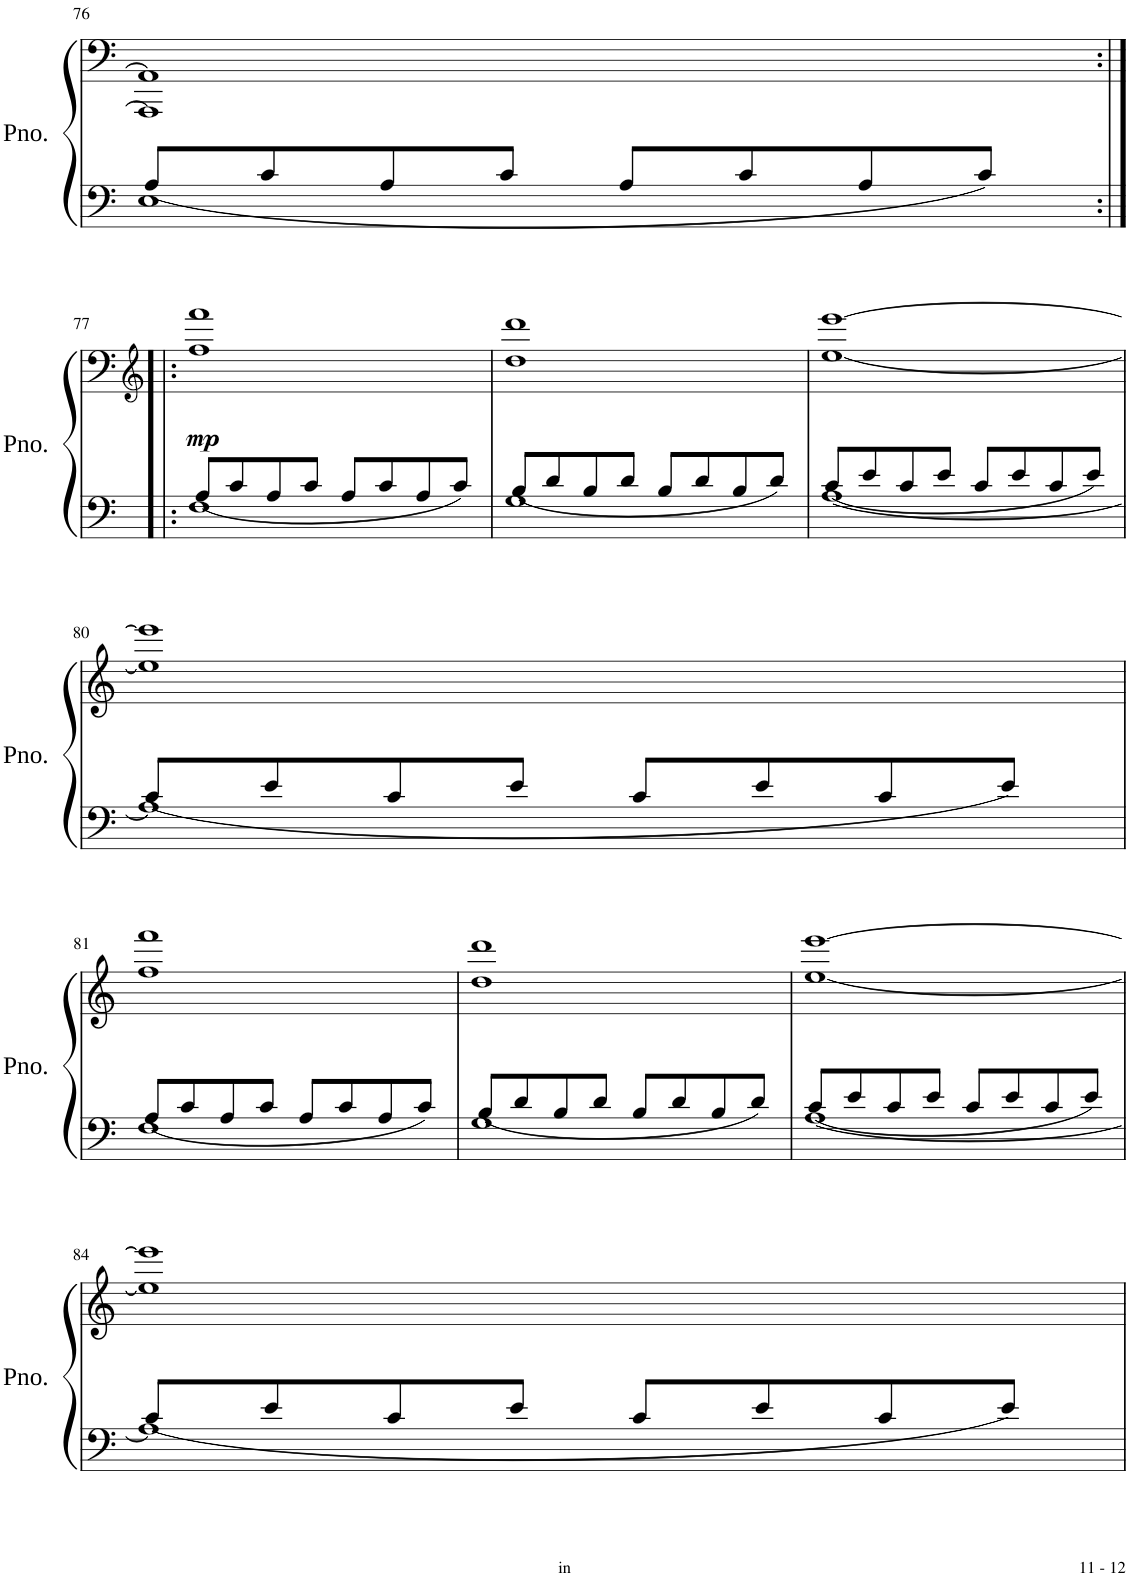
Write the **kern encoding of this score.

**kern	**kern	**dynam
*part1	*part1	*part1
*staff2	*staff1	*staff1/2
*I"Piano	*	*
*I'Pno.	*	*
!!LO:PB:g=z
*clefF4	*clefF4	*
*k[]	*k[]	*
*M4/4	*M4/4	*
=76	=76	=76
*^	*^	*
1E	8A/L	1AA]	1AAA]	.
.	8c/	.	.	.
.	8A/	.	.	.
.	8c/J	.	.	.
.	8A/L	.	.	.
.	8c/	.	.	.
.	8A/	.	.	.
.	8c/J	.	.	.
*	*	*v	*v	*
!!LO:LB:g=z
=77:|!|:	=77:|!|:	=77:|!|:	=77:|!|:
*	*	*clefG2	*
!	!	!	!LO:DY:a=2
1F	8A/L	1ff 1fff	mp
.	8c/	.	.
.	8A/	.	.
.	8c/J	.	.
.	8A/L	.	.
.	8c/	.	.
.	8A/	.	.
.	8c/J	.	.
=78	=78	=78	=78
1G	8B/L	1dd 1ddd	.
.	8d/	.	.
.	8B/	.	.
.	8d/J	.	.
.	8B/L	.	.
.	8d/	.	.
.	8B/	.	.
.	8d/J	.	.
=79	=79	=79	=79
[1A	8c/L	[1ee [1eee	.
.	8e/	.	.
.	8c/	.	.
.	8e/J	.	.
.	8c/L	.	.
.	8e/	.	.
.	8c/	.	.
.	8e/J	.	.
!!LO:LB:g=z
=80	=80	=80	=80
1A]	8c/L	1ee] 1eee]	.
.	8e/	.	.
.	8c/	.	.
.	8e/J	.	.
.	8c/L	.	.
.	8e/	.	.
.	8c/	.	.
.	8e/J	.	.
!!LO:LB:g=z
=81	=81	=81	=81
1F	8A/L	1ff 1fff	.
.	8c/	.	.
.	8A/	.	.
.	8c/J	.	.
.	8A/L	.	.
.	8c/	.	.
.	8A/	.	.
.	8c/J	.	.
=82	=82	=82	=82
1G	8B/L	1dd 1ddd	.
.	8d/	.	.
.	8B/	.	.
.	8d/J	.	.
.	8B/L	.	.
.	8d/	.	.
.	8B/	.	.
.	8d/J	.	.
=83	=83	=83	=83
[1A	8c/L	[1ee [1eee	.
.	8e/	.	.
.	8c/	.	.
.	8e/J	.	.
.	8c/L	.	.
.	8e/	.	.
.	8c/	.	.
.	8e/J	.	.
!!LO:LB:g=z
=84	=84	=84	=84
1A]	8c/L	1ee] 1eee]	.
.	8e/	.	.
.	8c/	.	.
.	8e/J	.	.
.	8c/L	.	.
.	8e/	.	.
.	8c/	.	.
.	8e/J	.	.
*v	*v	*	*
=	=	=
*-	*-	*-
